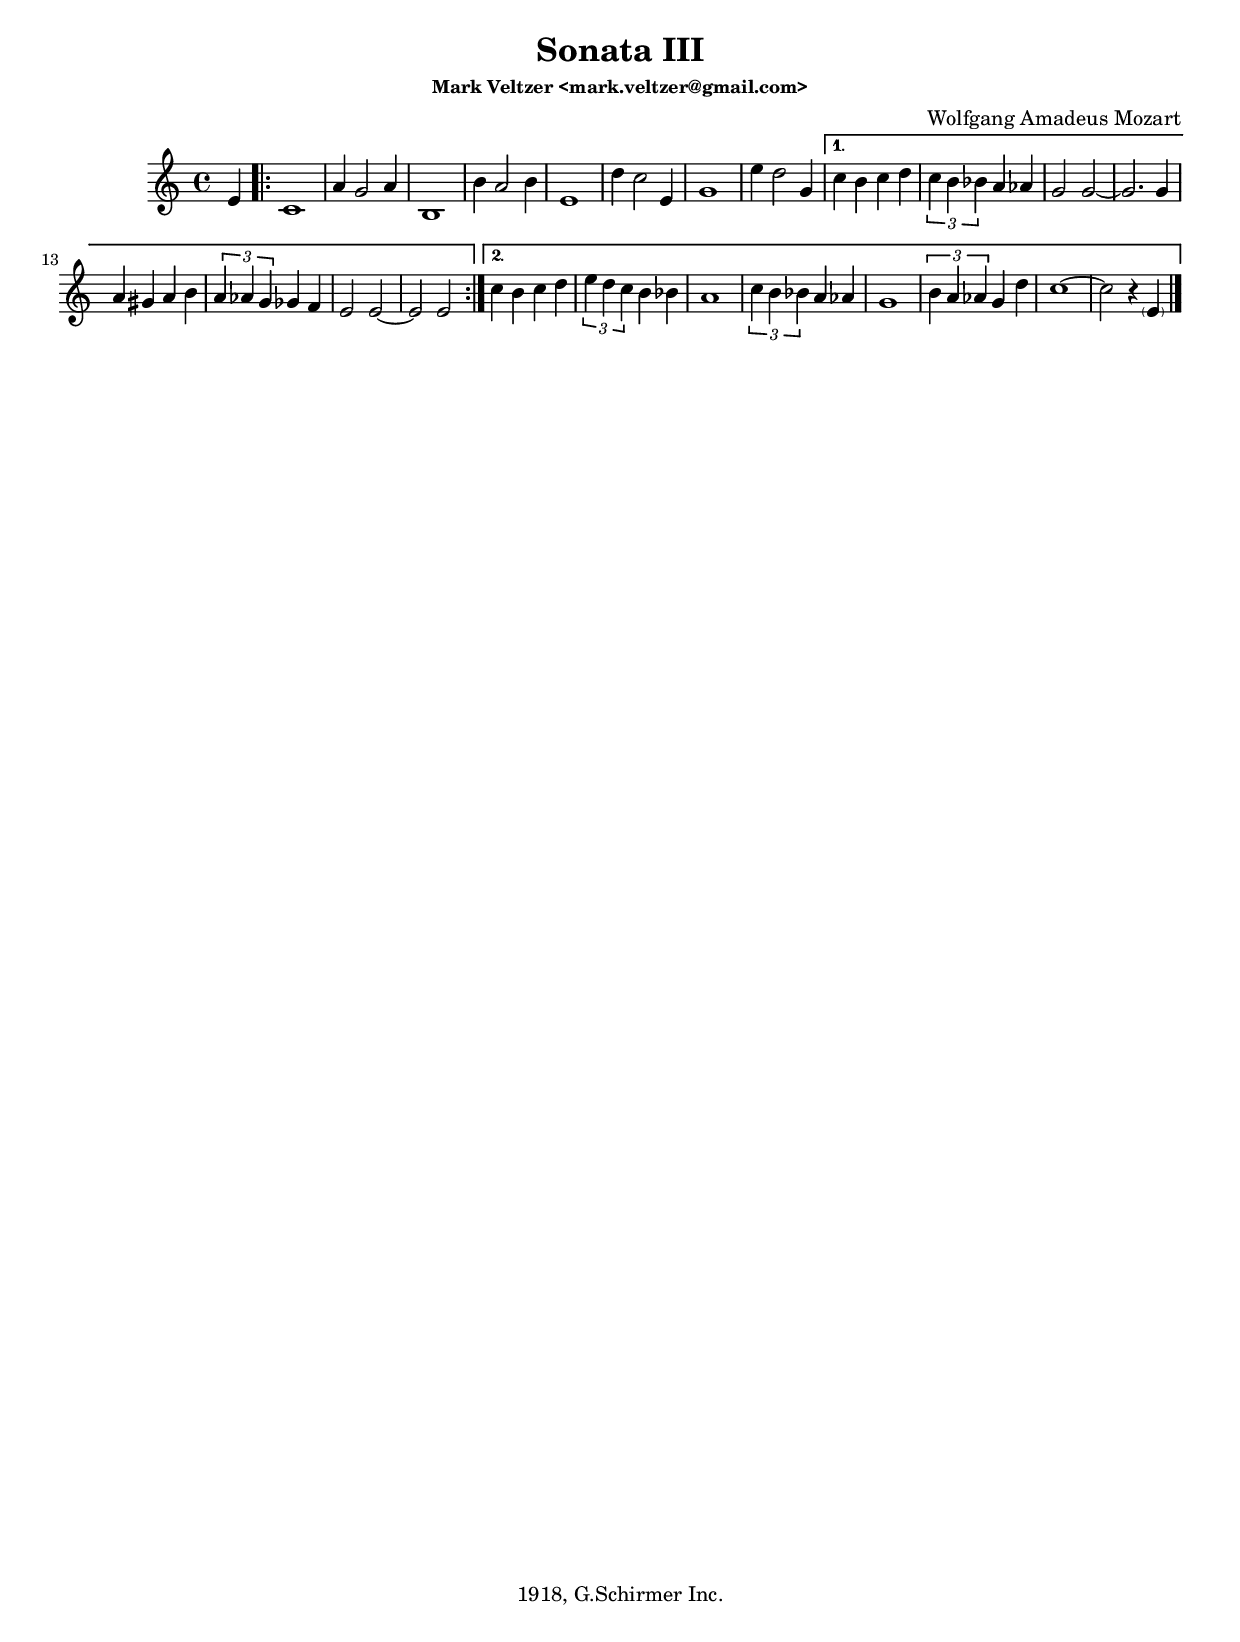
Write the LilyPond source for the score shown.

\include "src/include/common.lyi"
\header {
	title="Sonata III"
	composer="Wolfgang Amadeus Mozart"
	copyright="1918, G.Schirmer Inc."
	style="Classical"
	remark="Edited, revised and fingered by Richard Epstein"
}
%{
	Schirmer's library of musical classics"
	An accompaniment for Second Piano by Edvard Grieg may be found in Schirmer's Library, Vol. 1440.
%}

tune={
	\key c \major
	\time 4/4
	\partial 4 e'4 |
	\repeat volta 2 {
		c'1 | a'4 g'2 a'4 | b1 | b'4 a'2 b'4 |
		e'1 | d''4 c''2 e'4 | g'1 | e''4 d''2 g'4 |
	}
	\alternative {
		{
			c''4 b'4 c''4 d''4 | \times 2/3 { c''4 b'4 bes'4 } a'4 aes'4 | g'2 g'2~ | g'2. g'4 |
			a'4 gis'4 a'4 b'4 | \times 2/3 { a'4 aes'4 g'4 } ges'4 f'4 | e'2 e'2~ | e'2 e'2 |
		}
		{
			c''4 b'4 c''4 d''4 | \times 2/3 { e''4 d''4 c''4 } b'4 bes'4 | a'1 | \times 2/3 { c''4 b'4 bes'4 } a'4 aes'4 |
			g'1 | \times 2/3 { b'4 a'4 aes'4 } g'4 d''4 | c''1~ | c''2 r4 <\parenthesize e'>4 \bar "|."
		}
	}
}

\score {
	<<
		\context Staff \tune
	>>
	\midi {}
	\layout {}
}
